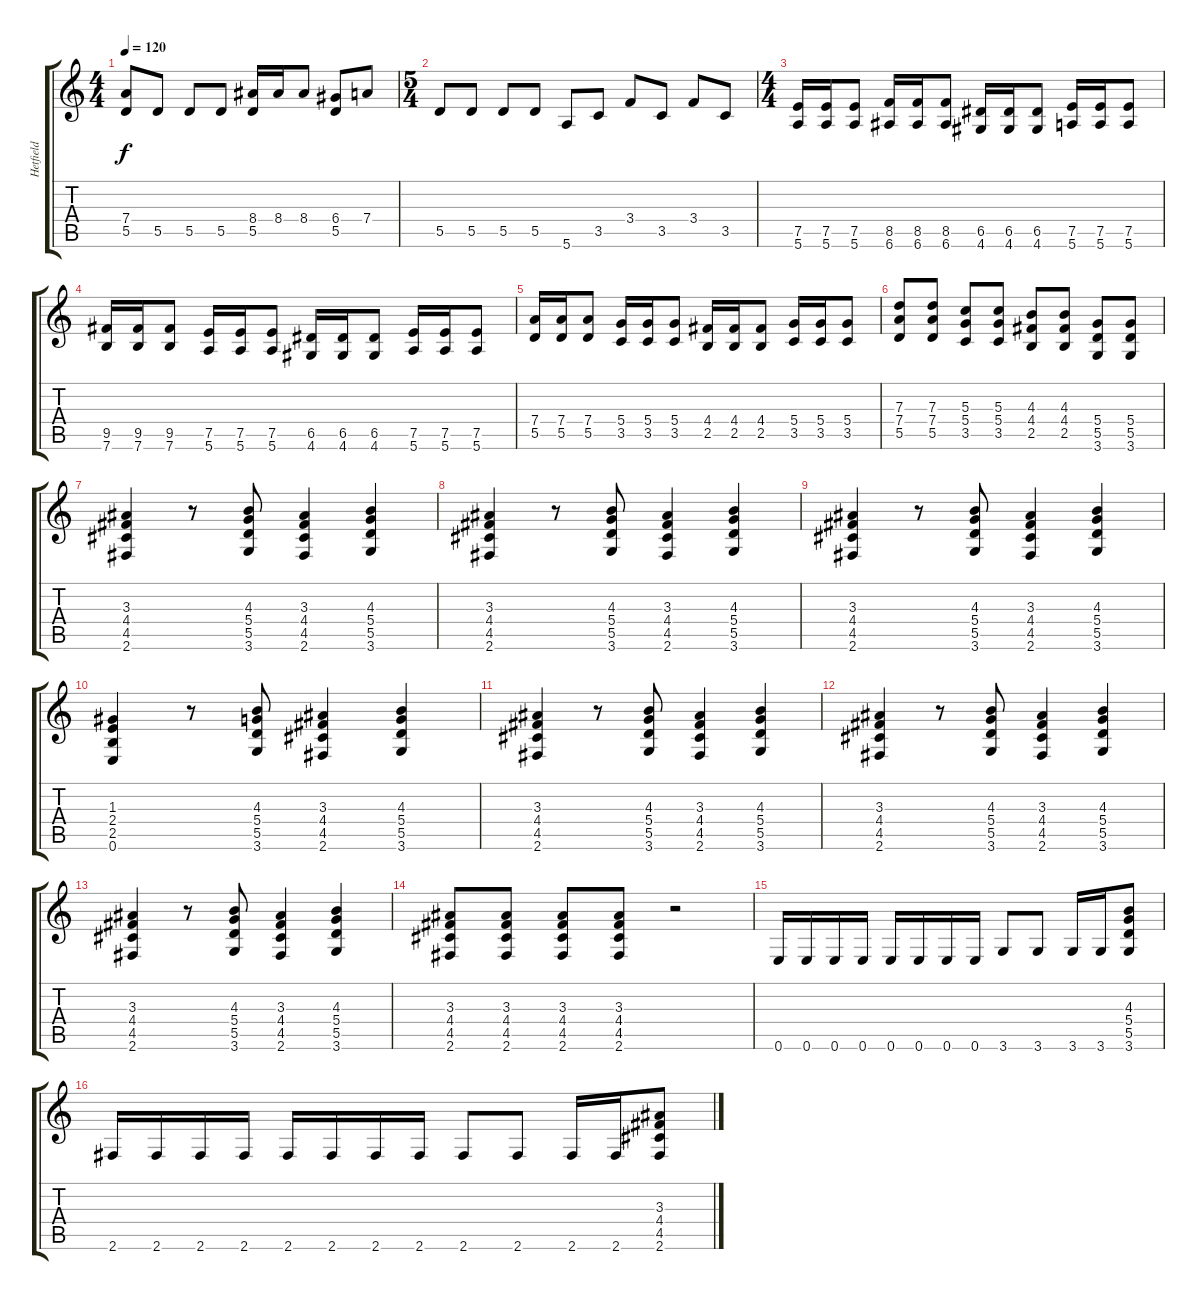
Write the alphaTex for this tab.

\track ("Hetfield" "Hetfield") {instrument distortionguitar}
\staff {score tabs}
\tuning (E4 B3 G3 D3 A2 E2) {hide}
\ts (4 4)
\tempo 120
\clef g2
\ks c
(7.4 5.5).8{dy f} 5.5.8 5.5.8 5.5.8 (8.4 5.5).16 8.4.16 8.4.8 (6.4 5.5).8 7.4.8 |
\ts (5 4)
5.5.8 5.5.8 5.5.8 5.5.8 5.6.8 3.5.8 3.4.8 3.5.8 3.4.8 3.5.8 |
\ts (4 4)
(7.5 5.6).16 (7.5 5.6).16 (7.5 5.6).8 (8.5 6.6).16 (8.5 6.6).16 (8.5 6.6).8 (6.5 4.6).16 (6.5 4.6).16 (6.5 4.6).8 (7.5 5.6).16 (7.5 5.6).16 (7.5 5.6).8 |
(9.5 7.6).16 (9.5 7.6).16 (9.5 7.6).8 (7.5 5.6).16 (7.5 5.6).16 (7.5 5.6).8 (6.5 4.6).16 (6.5 4.6).16 (6.5 4.6).8 (7.5 5.6).16 (7.5 5.6).16 (7.5 5.6).8 |
(7.4 5.5).16 (7.4 5.5).16 (7.4 5.5).8 (5.4 3.5).16 (5.4 3.5).16 (5.4 3.5).8 (4.4 2.5).16 (4.4 2.5).16 (4.4 2.5).8 (5.4 3.5).16 (5.4 3.5).16 (5.4 3.5).8 |
(7.3 7.4 5.5).8 (7.3 7.4 5.5).8 (5.3 5.4 3.5).8 (5.3 5.4 3.5).8 (4.3 4.4 2.5).8 (4.3 4.4 2.5).8 (5.4 5.5 3.6).8 (5.4 5.5 3.6).8 |
(3.3 4.4 4.5 2.6).4 r.8 (4.3 5.4 5.5 3.6).8 (3.3 4.4 4.5 2.6).4 (4.3 5.4 5.5 3.6).4 |
(3.3 4.4 4.5 2.6).4 r.8 (4.3 5.4 5.5 3.6).8 (3.3 4.4 4.5 2.6).4 (4.3 5.4 5.5 3.6).4 |
(3.3 4.4 4.5 2.6).4 r.8 (4.3 5.4 5.5 3.6).8 (3.3 4.4 4.5 2.6).4 (4.3 5.4 5.5 3.6).4 |
(1.3 2.4 2.5 0.6).4 r.8 (4.3 5.4 5.5 3.6).8 (3.3 4.4 4.5 2.6).4 (4.3 5.4 5.5 3.6).4 |
(3.3 4.4 4.5 2.6).4 r.8 (4.3 5.4 5.5 3.6).8 (3.3 4.4 4.5 2.6).4 (4.3 5.4 5.5 3.6).4 |
(3.3 4.4 4.5 2.6).4 r.8 (4.3 5.4 5.5 3.6).8 (3.3 4.4 4.5 2.6).4 (4.3 5.4 5.5 3.6).4 |
(3.3 4.4 4.5 2.6).4 r.8 (4.3 5.4 5.5 3.6).8 (3.3 4.4 4.5 2.6).4 (4.3 5.4 5.5 3.6).4 |
(3.3 4.4 4.5 2.6).8 (3.3 4.4 4.5 2.6).8 (3.3 4.4 4.5 2.6).8 (3.3 4.4 4.5 2.6).8 r.2 |
0.6.16 0.6.16 0.6.16 0.6.16 0.6.16 0.6.16 0.6.16 0.6.16 3.6.8 3.6.8 3.6.16 3.6.16 (4.3 5.4 5.5 3.6).8 |
2.6.16 2.6.16 2.6.16 2.6.16 2.6.16 2.6.16 2.6.16 2.6.16 2.6.8 2.6.8 2.6.16 2.6.16 (3.3 4.4 4.5 2.6).8
